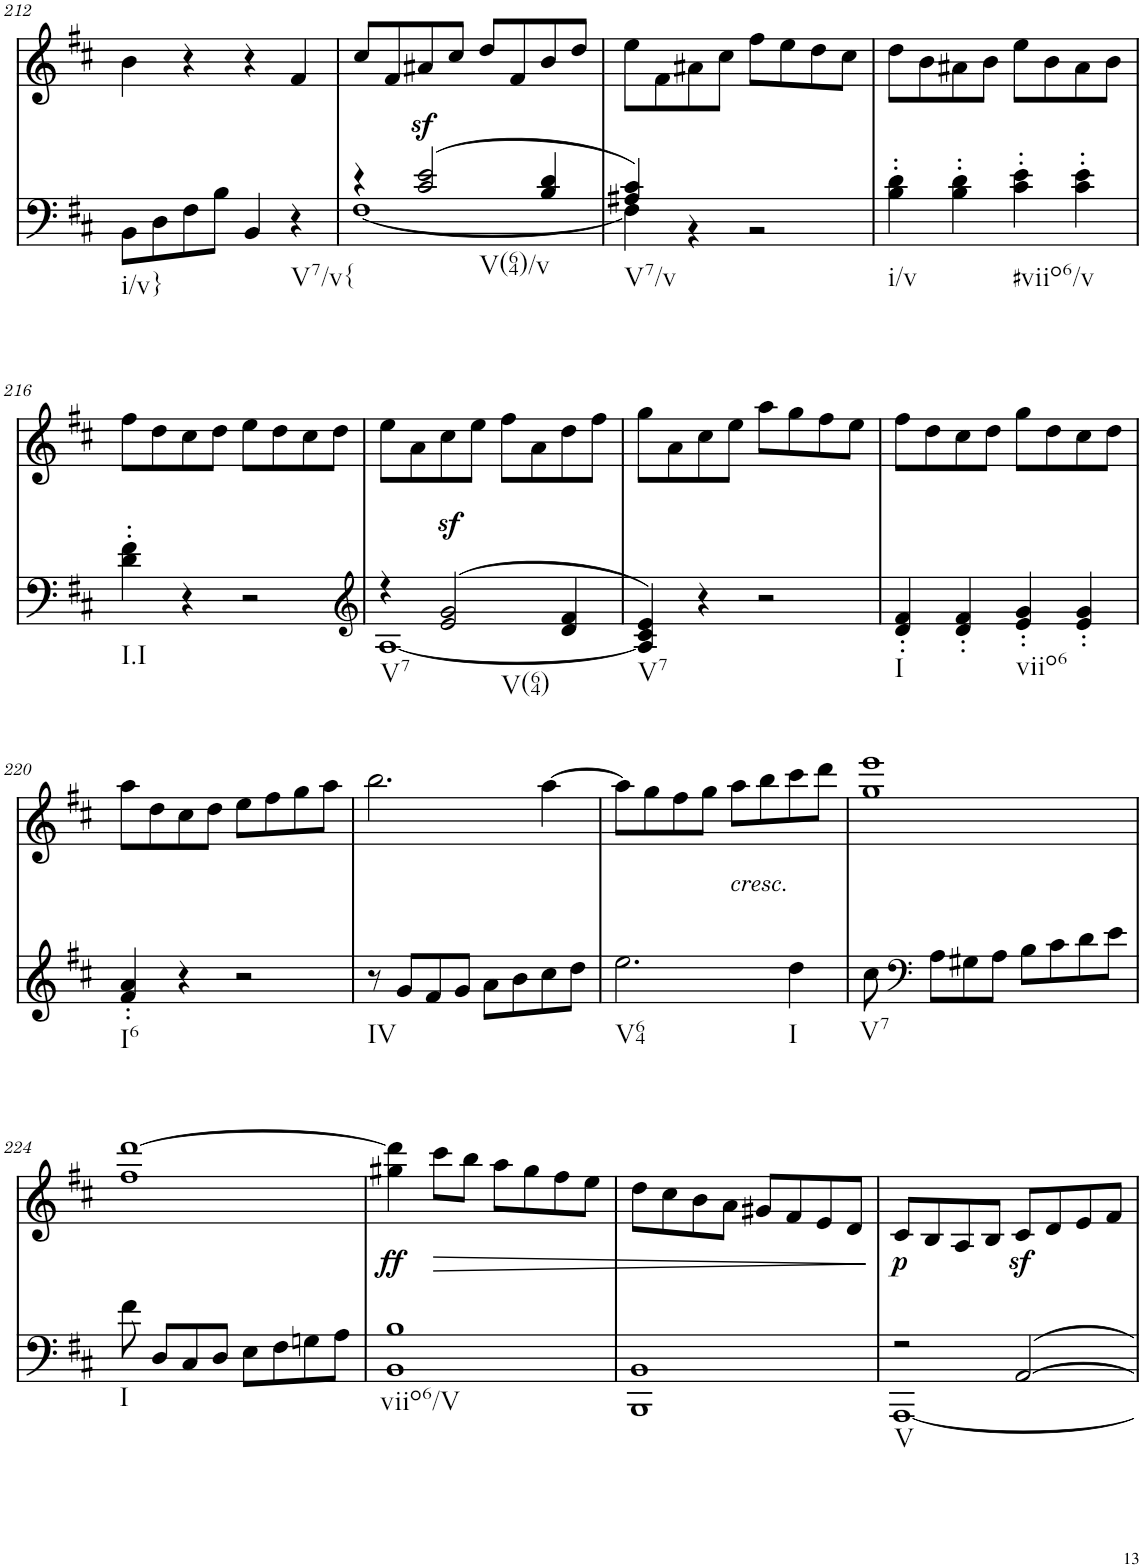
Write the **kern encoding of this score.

**kern	**dynam	**kern	**text	**dynam
*part2	*part2	*part1	*part1	*part1
*staff2	*staff2	*staff1	*staff1	*staff1
*I"piano	*	*I"piano	*	*
*I'Pno	*	*I'Pno	*	*
!!LO:PB:g=z
*clefF4	*	*clefG2	*	*
*k[f#c#]	*	*k[f#c#]	*	*
*M4/4	*	*M4/4	*	*
=212	=212	=212	=212	=212
!LO:TX:b:t=i/v}	!	!	!	!
8BB\L	.	4b\	.	.
8D\	.	.	.	.
8F#\	.	4r	.	.
8B\J	.	.	.	.
4BB/	.	4r	.	.
!LO:TX:b:t=V7/v{	!	!	!	!
4r	.	4f#/	.	.
=213	=213	=213	=213	=213
*^	*	*	*	*
4r	[1F#	.	8cc#/L	.	.
.	.	.	8f#/	.	.
!LO:TX:b:t=V(64)/v	!	!	!	!	!
(2c#/ 2e/	.	.	8a#Xz</	.	.
.	.	.	8cc#/J	.	.
.	.	.	8dd/L	.	.
.	.	.	8f#/	.	.
4B/ 4d/	.	.	8b/	.	.
.	.	.	8dd/J	.	.
=214	=214	=214	=214	=214	=214
!LO:TX:b:t=V7/v	!	!	!	!	!
4A#X/ 4c#/)	4F#\]	.	8ee\L	.	.
.	.	.	8f#\	.	.
2.ryy	4r	.	8a#X\	.	.
.	.	.	8cc#\J	.	.
.	2r	.	8ff#\L	.	.
.	.	.	8ee\	.	.
.	.	.	8dd\	.	.
.	.	.	8cc#\J	.	.
*v	*v	*	*	*	*
=215	=215	=215	=215	=215
!LO:TX:b:t=i/v	!	!	!	!
4B\' 4d\'	.	8dd\L	.	.
.	.	8b\	.	.
4B\' 4d\'	.	8a#X\	.	.
.	.	8b\J	.	.
!LO:TX:b:t=#viio6/v	!	!	!	!
4c#\' 4e\'	.	8ee\L	.	.
.	.	8b\	.	.
4c#\' 4e\'	.	8a#\	.	.
.	.	8b\J	.	.
!!LO:LB:g=z
=216	=216	=216	=216	=216
!LO:TX:b:t=I.I	!	!	!	!
4d\' 4f#\'	.	8ff#\L	.	.
.	.	8dd\	.	.
4r	.	8cc#\	.	.
.	.	8dd\J	.	.
2r	.	8ee\L	.	.
.	.	8dd\	.	.
.	.	8cc#\	.	.
.	.	8dd\J	.	.
=217	=217	=217	=217	=217
*clefG2	*	*	*	*
*^	*	*	*	*
!LO:TX:b:t=V7	!	!	!	!	!
4r	[1A	.	8ee\L	.	.
.	.	.	8a\	.	.
!LO:TX:b:t=V(64)	!	!	!	!	!
!	!	!LO:DY:a	!	!	!
(2e/ 2g/	.	sf	8cc#\	.	.
.	.	.	8ee\J	.	.
.	.	.	8ff#\L	.	.
.	.	.	8a\	.	.
4d/ 4f#/	.	.	8dd\	.	.
.	.	.	8ff#\J	.	.
*v	*v	*	*	*	*
=218	=218	=218	=218	=218
!LO:TX:b:t=V7	!	!	!	!
4A/] 4c#/ 4e/)	.	8gg\L	.	.
.	.	8a\	.	.
4r	.	8cc#\	.	.
.	.	8ee\J	.	.
2r	.	8aa\L	.	.
.	.	8gg\	.	.
.	.	8ff#\	.	.
.	.	8ee\J	.	.
=219	=219	=219	=219	=219
!LO:TX:b:t=I	!	!	!	!
4d/' 4f#/'	.	8ff#\L	.	.
.	.	8dd\	.	.
4d/' 4f#/'	.	8cc#\	.	.
.	.	8dd\J	.	.
!LO:TX:b:t=viio6	!	!	!	!
4e/' 4g/'	.	8gg\L	.	.
.	.	8dd\	.	.
4e/' 4g/'	.	8cc#\	.	.
.	.	8dd\J	.	.
!!LO:LB:g=z
=220	=220	=220	=220	=220
!LO:TX:b:t=I6	!	!	!	!
4f#/' 4a/'	.	8aa\L	.	.
.	.	8dd\	.	.
4r	.	8cc#\	.	.
.	.	8dd\J	.	.
2r	.	8ee\L	.	.
.	.	8ff#\	.	.
.	.	8gg\	.	.
.	.	8aa\J	.	.
=221	=221	=221	=221	=221
!LO:TX:b:t=IV	!	!	!	!
8r	.	2.bb\	.	.
8g/L	.	.	.	.
8f#/	.	.	.	.
8g/J	.	.	.	.
8a\L	.	.	.	.
8b\	.	.	.	.
8cc#\	.	[4aa\	.	.
8dd\J	.	.	.	.
=222	=222	=222	=222	=222
!LO:TX:b:t=V64	!	!	!	!
!	!	!	!LO:LY:b	!
2.ee\	.	8aa\L]	<	.
.	.	8gg\	.	.
.	.	8ff#\	.	.
.	.	8gg\J	.	.
!	!	!LO:TX:b:i:t=cresc.	!	!
.	.	8aa\L	.	.
.	.	8bb\	.	.
!LO:TX:b:t=I	!	!	!	!
4dd\	.	8ccc#\	.	.
.	.	8ddd\J	.	.
=223	=223	=223	=223	=223
!LO:TX:b:t=V7	!	!	!	!
8cc#\	.	1gg 1eee	.	.
*clefF4	*	*	*	*
8A\L	.	.	.	.
8G#X\	.	.	.	.
8A\J	.	.	.	.
8B\L	.	.	.	.
8c#\	.	.	.	.
8d\	.	.	.	.
8e\J	.	.	.	.
!!LO:LB:g=z
=224	=224	=224	=224	=224
!LO:TX:b:t=I	!	!	!	!
8f#\	.	1ff# [1ddd	.	.
8D/L	.	.	.	.
8C#/	.	.	.	.
8D/J	.	.	.	.
8E\L	.	.	.	.
8F#\	.	.	.	.
8Gn\	.	.	.	.
8A\J	.	.	.	.
=225	=225	=225	=225	=225
!LO:TX:b:t=viio6/V	!	!	!	!
!	!	!	!LO:LY:b	!LO:DY:b
1BB 1B	.	4gg#X\ 4ddd\]	ff	ff
!	!	!	!	!LO:HP:b
.	.	8ccc#\L	.	>
.	.	8bb\J	.	.
.	.	8aa\L	.	.
.	.	8gg#\	.	.
.	.	8ff#\	.	.
.	.	8ee\J	.	.
=226	=226	=226	=226	=226
1BBB 1BB	.	8dd\L	.	.
.	.	8cc#\	.	.
.	.	8b\	.	.
.	.	8a\J	.	.
.	.	8g#X/L	.	.
.	.	8f#/	.	.
.	.	8e/	.	.
.	.	8d/J	.	.
.	.	.	.	]
=227	=227	=227	=227	=227
*^	*	*	*	*
!LO:TX:b:t=V	!	!	!	!	!
!	!	!	!	!	!LO:DY:b
2r	[1AAA	.	8c#/L	.	p
.	.	.	8B/	.	.
.	.	.	8A/	.	.
.	.	.	8B/J	.	.
[2AA/	.	.	8c#z</L	.	.
.	.	.	8d/	.	.
.	.	.	8e/	.	.
.	.	.	8f#/J	.	.
*v	*v	*	*	*	*
=	=	=	=	=
*-	*-	*-	*-	*-
